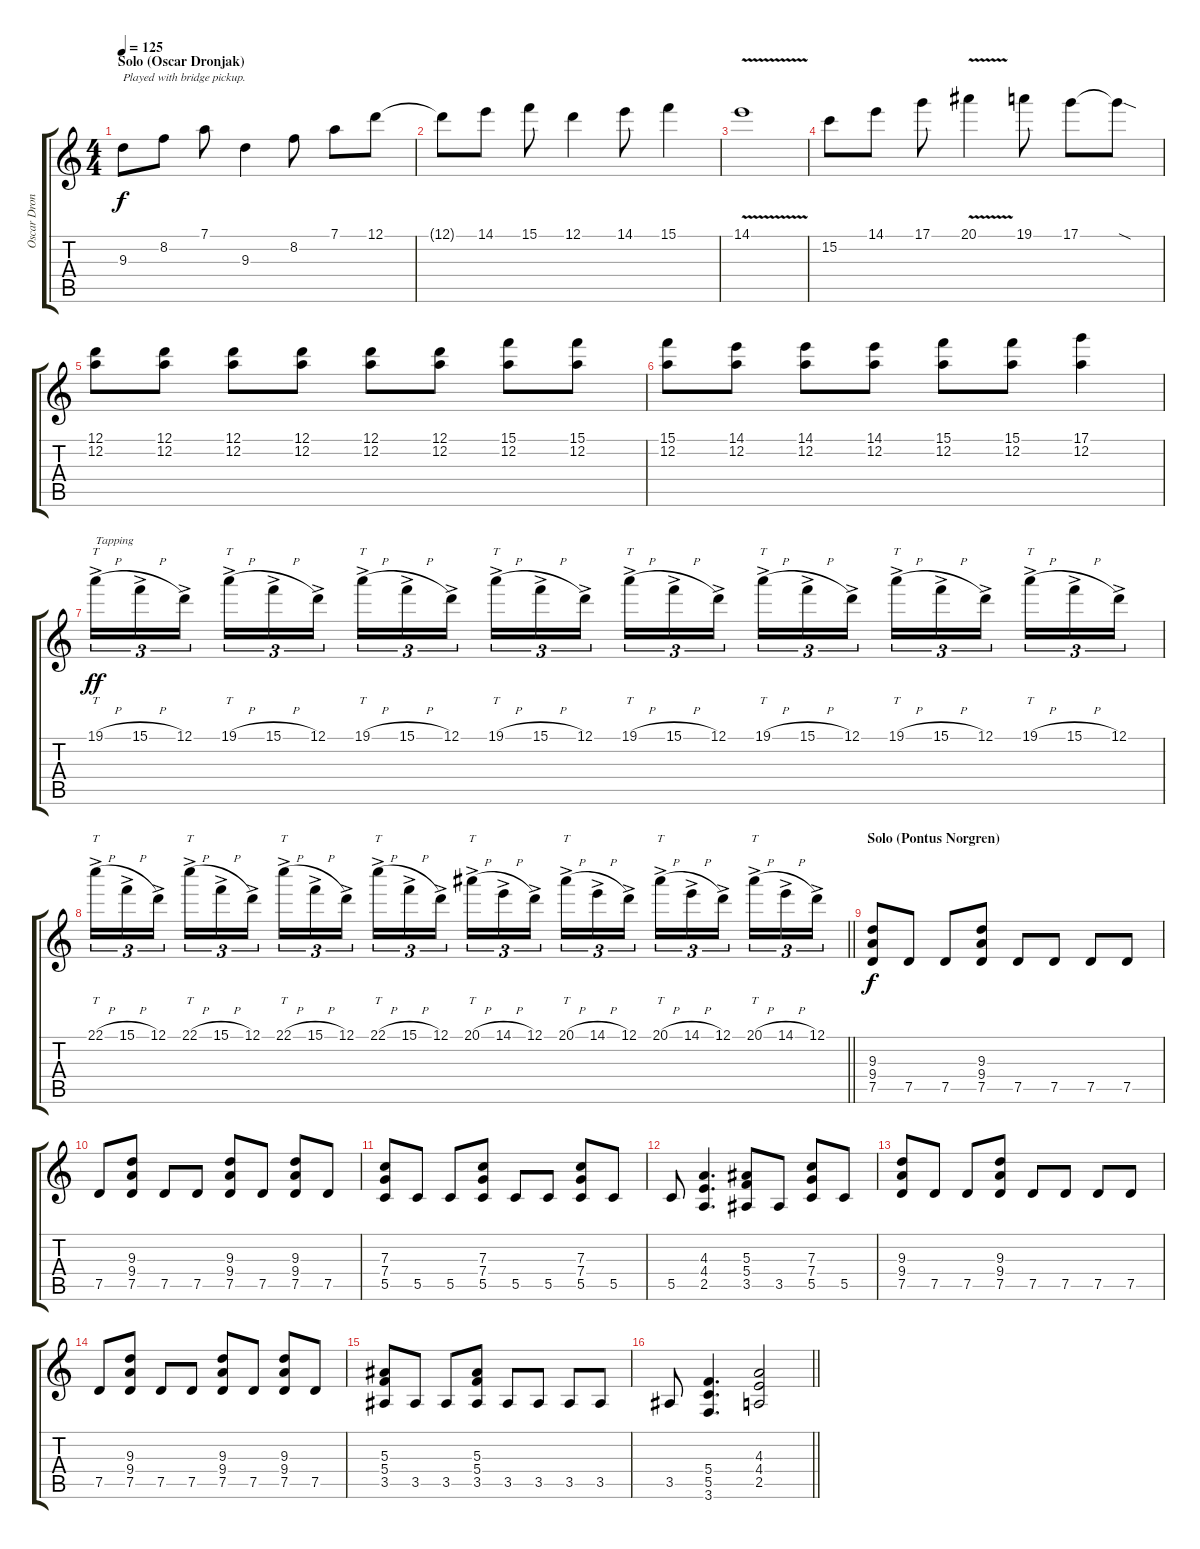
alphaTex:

\track ("Oscar Dronjak " "Oscar Dron") {instrument overdrivenguitar}
\staff {score tabs}
\tuning (D4 A3 F3 C3 G2 D2) {hide}
\ts (4 4)
\section ("" "Solo (Oscar Dronjak)")
\tempo 125
\clef g2
\ks c
9.3.8{txt "Played with bridge pickup." dy f volume 16 balance 11} 8.2.8 7.1.8 9.3.4 8.2.8 7.1.8 12.1.8 |
12.1{t}.8 14.1.8 15.1.8 12.1.4 14.1.8 15.1.4 |
14.1{v}.1 |
15.2.8 14.1.8 17.1.8 20.1{v}.4 19.1.8 17.1.8 17.1{sod t}.8 |
(12.1 12.2).8 (12.1 12.2).8 (12.1 12.2).8 (12.1 12.2).8 (12.1 12.2).8 (12.1 12.2).8 (15.1 12.2).8 (15.1 12.2).8 |
(15.1 12.2).8 (14.1 12.2).8 (14.1 12.2).8 (14.1 12.2).8 (15.1 12.2).8 (15.1 12.2).8 (17.1 12.2).4 |
19.1{h ac}.16{tt tu (3 2) txt "Tapping" dy ff} 15.1{h ac}.16{tu (3 2)} 12.1{ac}.16{tu (3 2) beam splitsecondary} 19.1{h ac}.16{tt tu (3 2)} 15.1{h ac}.16{tu (3 2)} 12.1{ac}.16{tu (3 2)} 19.1{h ac}.16{tt tu (3 2)} 15.1{h ac}.16{tu (3 2)} 12.1{ac}.16{tu (3 2) beam splitsecondary} 19.1{h ac}.16{tt tu (3 2)} 15.1{h ac}.16{tu (3 2)} 12.1{ac}.16{tu (3 2)} 19.1{h ac}.16{tt tu (3 2)} 15.1{h ac}.16{tu (3 2)} 12.1{ac}.16{tu (3 2) beam splitsecondary} 19.1{h ac}.16{tt tu (3 2)} 15.1{h ac}.16{tu (3 2)} 12.1{ac}.16{tu (3 2)} 19.1{h ac}.16{tt tu (3 2)} 15.1{h ac}.16{tu (3 2)} 12.1{ac}.16{tu (3 2) beam splitsecondary} 19.1{h ac}.16{tt tu (3 2)} 15.1{h ac}.16{tu (3 2)} 12.1{ac}.16{tu (3 2)} |
\barLineRight lightlight
22.1{h ac}.16{tt tu (3 2)} 15.1{h ac}.16{tu (3 2)} 12.1{ac}.16{tu (3 2) beam splitsecondary} 22.1{h ac}.16{tt tu (3 2)} 15.1{h ac}.16{tu (3 2)} 12.1{ac}.16{tu (3 2)} 22.1{h ac}.16{tt tu (3 2)} 15.1{h ac}.16{tu (3 2)} 12.1{ac}.16{tu (3 2) beam splitsecondary} 22.1{h ac}.16{tt tu (3 2)} 15.1{h ac}.16{tu (3 2)} 12.1{ac}.16{tu (3 2)} 20.1{h ac}.16{tt tu (3 2)} 14.1{h ac}.16{tu (3 2)} 12.1{ac}.16{tu (3 2) beam splitsecondary} 20.1{h ac}.16{tt tu (3 2)} 14.1{h ac}.16{tu (3 2)} 12.1{ac}.16{tu (3 2)} 20.1{h ac}.16{tt tu (3 2)} 14.1{h ac}.16{tu (3 2)} 12.1{ac}.16{tu (3 2) beam splitsecondary} 20.1{h ac}.16{tt tu (3 2)} 14.1{h ac}.16{tu (3 2)} 12.1{ac}.16{tu (3 2)} |
\section ("" "Solo (Pontus Norgren)")
(9.3 9.4 7.5).8{dy f volume 14 balance 14} 7.5.8 7.5.8 (9.3 9.4 7.5).8 7.5.8 7.5.8 7.5.8 7.5.8 |
7.5.8 (9.3 9.4 7.5).8 7.5.8 7.5.8 (9.3 9.4 7.5).8 7.5.8 (9.3 9.4 7.5).8 7.5.8 |
(7.3 7.4 5.5).8 5.5.8 5.5.8 (7.3 7.4 5.5).8 5.5.8 5.5.8 (7.3 7.4 5.5).8 5.5.8 |
5.5.8 (4.3 4.4 2.5).4{d} (5.3 5.4 3.5).8 3.5.8 (7.3 7.4 5.5).8 5.5.8 |
(9.3 9.4 7.5).8 7.5.8 7.5.8 (9.3 9.4 7.5).8 7.5.8 7.5.8 7.5.8 7.5.8 |
7.5.8 (9.3 9.4 7.5).8 7.5.8 7.5.8 (9.3 9.4 7.5).8 7.5.8 (9.3 9.4 7.5).8 7.5.8 |
(5.3 5.4 3.5).8 3.5.8 3.5.8 (5.3 5.4 3.5).8 3.5.8 3.5.8 3.5.8 3.5.8 |
\barLineRight lightlight
3.5.8 (5.4 5.5 3.6).4{d} (4.3 4.4 2.5).2
